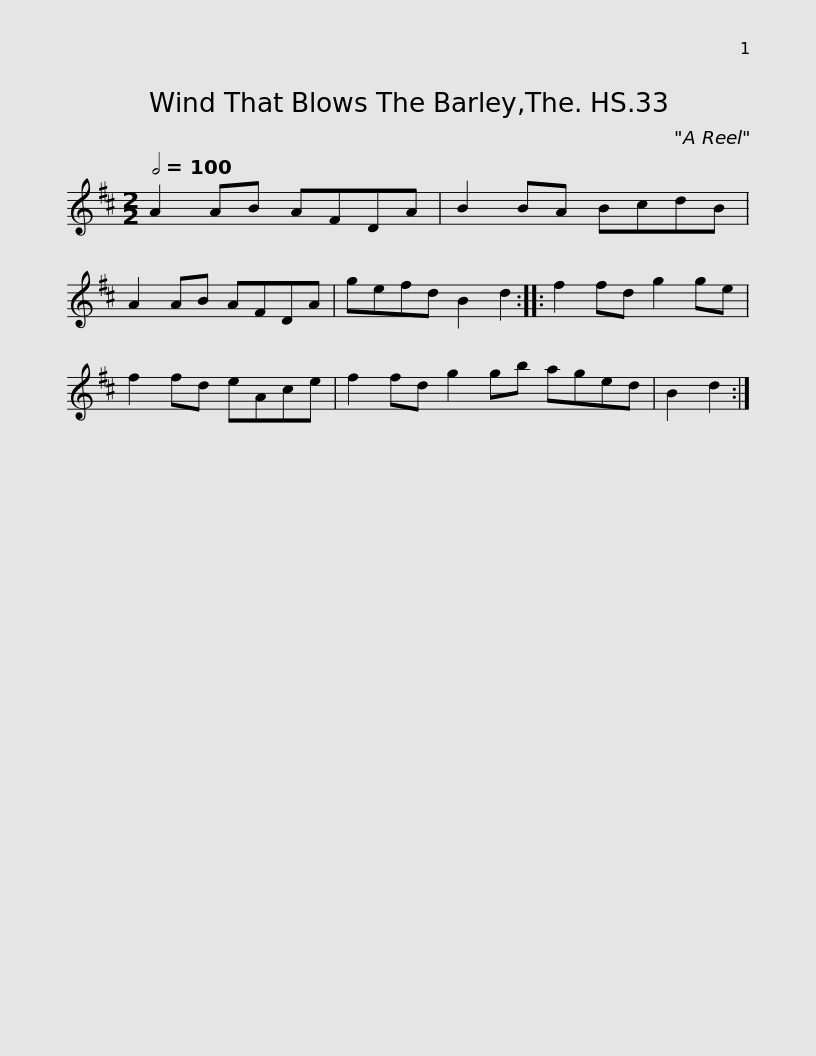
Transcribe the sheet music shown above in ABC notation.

X:1
L:1/8
Q:1/2=100
M:2/2
I:linebreak $
K:D
V:1 treble
V:1
 A2 AB AFDA | B2 BA BcdB | A2 AB AFDA | gefd B2 d2 ::$ f2 fd g2 ge | %5
 f2 fd eAce | f2 fd g2 gb aged | B2 d2 :| %8
